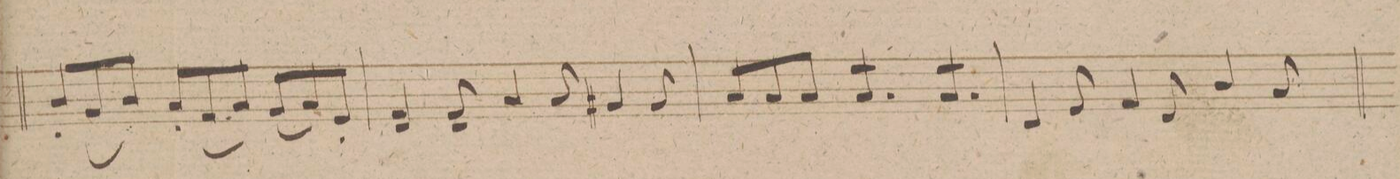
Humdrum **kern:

**kern	**dynam
*I"Viola.	*
*clefC3	*
*k[f#]	*
*M9/8	*
8c'/L	.
(8A/	.
8c/J)	.
8B'/L	.
(8G/	.
8B/J)	.
(8A/L	.
8B/)	.
8F#'/J	.
=15	=15
4G 4E/	.
8G 8E/	.
4B/	.
8B/	.
4A#X/	.
8A#/	.
=16	=16
*null	*
*tremolo	*
8B/L	.
8B/	.
8B/J	.
*null	*
*Xtremolo	*
*tremolo	*
8B/L	.
8B/	.
8B/J	.
8B/L	.
8B/	.
8B/J	.
*Xtremolo	*
=17	=17
4E/	.
8F#/	.
4G/	.
8E/	.
4c/	.
8B/	.
=18	=18
*-	*-
